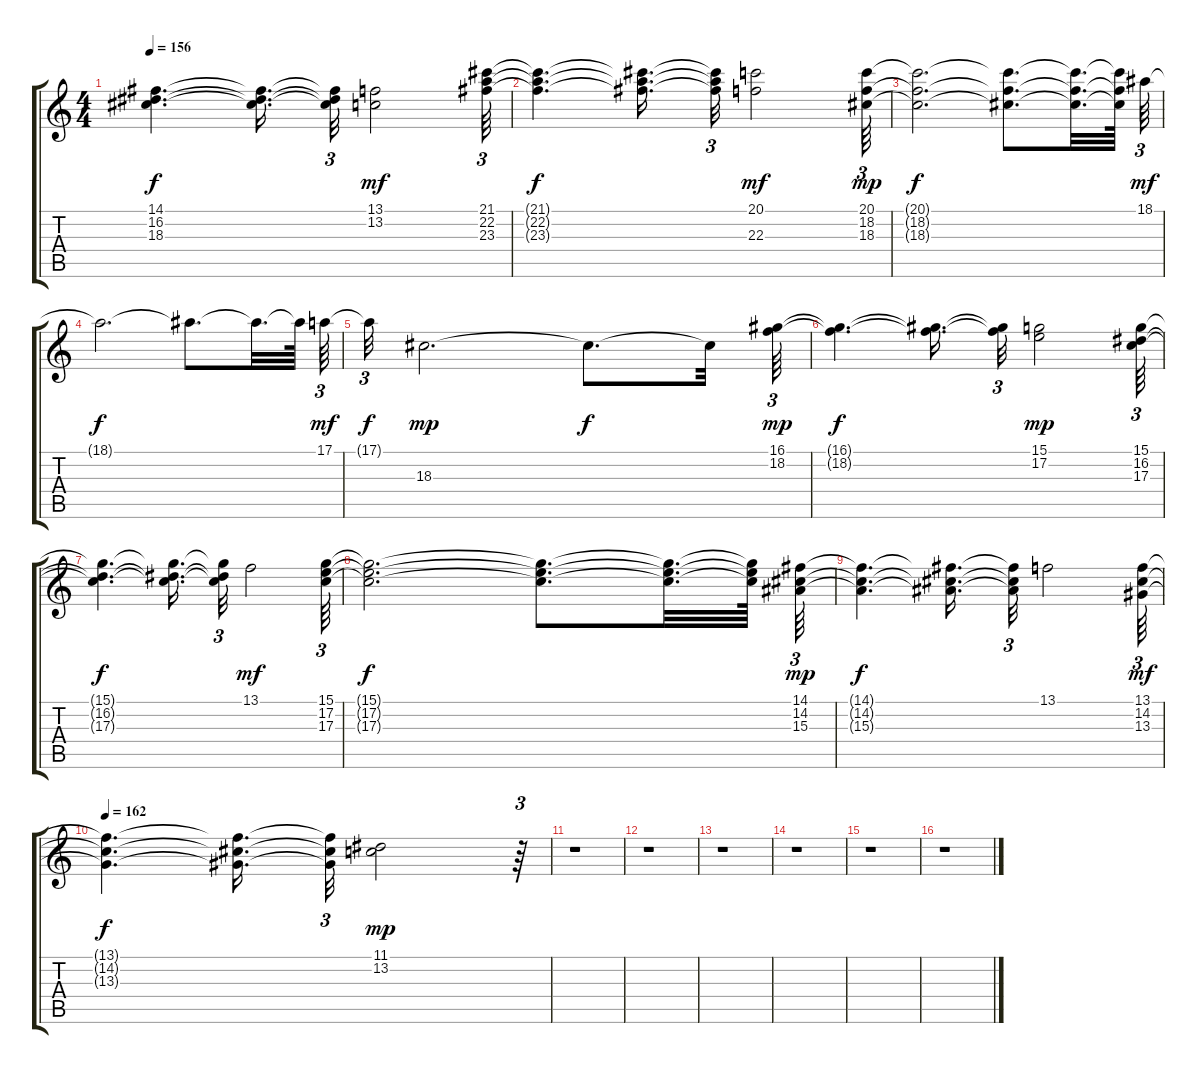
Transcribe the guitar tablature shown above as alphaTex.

\track "" {instrument stringensemble2}
\staff {score tabs}
\tuning (E4 B3 G3 D3 A2 E2) {hide}
\ts (4 4)
\tempo 156
\clef g2
\ks c
(14.1{t} 16.2{t} 18.3{t}).4{d dy f} (14.1{t} 16.2{t} 18.3{t}).16{d} (14.1{t} 16.2{t} 18.3{t}).32{tu (3 2)} (13.1 13.2).2{dy mf} (21.1 22.2 23.3).64{tu (3 2)} |
(21.1{t} 22.2{t} 23.3{t}).4{d dy f} (21.1{t} 22.2{t} 23.3{t}).16{d} (21.1{t} 22.2{t} 23.3{t}).32{tu (3 2)} (20.1 22.3).2{dy mf} (20.1 18.2 18.3).64{tu (3 2) dy mp} |
(20.1{t} 18.2{t} 18.3{t}).2{d dy f} (20.1{t} 18.2{t} 18.3{t}).8{d} (20.1{t} 18.2{t} 18.3{t}).32{d} (20.1{t} 18.2{t} 18.3{t}).64 18.1.64{tu (3 2) dy mf} |
18.1{t}.2{d dy f} 18.1{t}.8{d} 18.1{t}.32{d} 18.1{t}.64 17.1.64{tu (3 2) dy mf} |
17.1{t}.32{tu (3 2) dy f} 18.3.2{d dy mp} 18.3{t}.8{d dy f} 18.3{t}.32 (16.1 18.2).64{tu (3 2) dy mp} |
(16.1{t} 18.2{t}).4{d dy f} (16.1{t} 18.2{t}).16{d} (16.1{t} 18.2{t}).32{tu (3 2)} (15.1 17.2).2{dy mp} (15.1 16.2 17.3).64{tu (3 2)} |
(15.1{t} 16.2{t} 17.3{t}).4{d dy f} (15.1{t} 16.2{t} 17.3{t}).16{d} (15.1{t} 16.2{t} 17.3{t}).32{tu (3 2)} 13.1.2{dy mf} (15.1 17.2 17.3).64{tu (3 2)} |
(15.1{t} 17.2{t} 17.3{t}).2{d dy f} (15.1{t} 17.2{t} 17.3{t}).8{d} (15.1{t} 17.2{t} 17.3{t}).32{d} (15.1{t} 17.2{t} 17.3{t}).64 (14.1 14.2 15.3).64{tu (3 2) dy mp} |
(14.1{t} 14.2{t} 15.3{t}).4{d dy f} (14.1{t} 14.2{t} 15.3{t}).16{d} (14.1{t} 14.2{t} 15.3{t}).32{tu (3 2)} 13.1.2 (13.1 14.2 13.3).64{tu (3 2) dy mf} |
\tempo 162
(13.1{t} 14.2{t} 13.3{t}).4{d dy f} (13.1{t} 14.2{t} 13.3{t}).16{d} (13.1{t} 14.2{t} 13.3{t}).32{tu (3 2)} (11.1 13.2).2{dy mp} r.64{tu (3 2)} |
r.1 |
r.1 |
r.1 |
r.1 |
r.1 |
r.1
